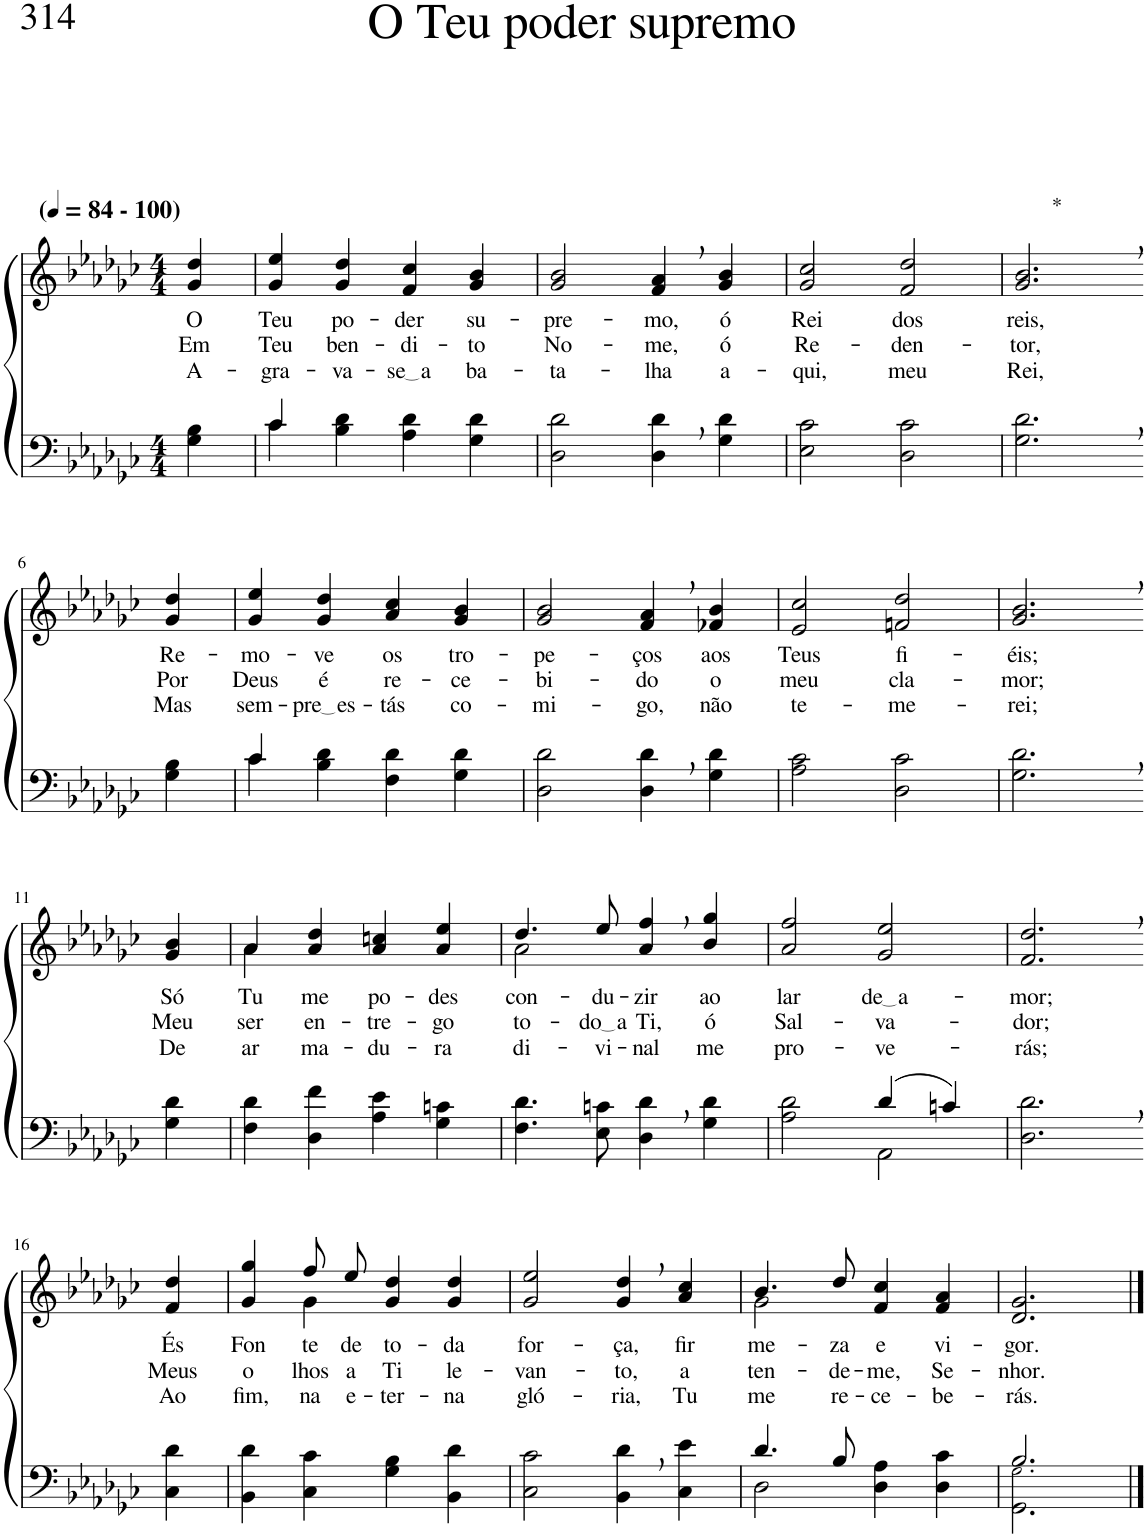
**kern	**kern	**text	**text	**text
*part2	*part1	*part1	*part1	*part1
*staff2	*staff1	*staff1	*staff1	*staff1
*I"Parte III e IV	*I"Parte I e II	*	*	*
*clefF4	*clefG2	*	*	*
*Trd2c3	*Trd2c3	*	*	*
*k[b-e-a-d-g-c-]	*k[b-e-a-d-g-c-]	*	*	*
*M4/4	*M4/4	*	*	*
*MM84	*MM84	*	*	*
=1	=1	=1	=1	=1
!	!LO:TX:a:B:t=(	!	!	!
!	!LO:TX:a:B:t=- 100)	!	!	!
!	!	!LO:LY:b	!LO:LY:b	!LO:LY:b
4G-\ 4B-\	4g-/ 4dd-/	O	Em	A-
=2	=2	=2	=2	=2
*^	*	*	*	*
!	!	!	!LO:LY:b	!LO:LY:b	!LO:LY:b
4c-/	4c-\	4g-/ 4ee-/	Teu	Teu	-gra-
!	!	!	!LO:LY:b	!LO:LY:b	!LO:LY:b
2.ryy	4B-\ 4d-\	4g-/ 4dd-/	po-	ben-	-va-
!	!	!	!LO:LY:b	!LO:LY:b	!LO:LY:b
.	4A-\ 4d-\	4f/ 4cc-/	-der	-di-	se a
!	!	!	!LO:LY:b	!LO:LY:b	!LO:LY:b
.	4G-\ 4d-\	4g-/ 4b-/	su-	-to	ba-
=3	=3	=3	=3	=3	=3
!	!	!	!LO:LY:b	!LO:LY:b	!LO:LY:b
*v	*v	*	*	*	*
2D-\ 2d-\	2g-/ 2b-/	-pre-	No-	-ta-
!	!	!LO:LY:b	!LO:LY:b	!LO:LY:b
4D-\, 4d-\,	4f/, 4a-/,	-mo,	-me,	-lha
!	!	!LO:LY:b	!LO:LY:b	!LO:LY:b
4G-\ 4d-\	4g-/ 4b-/	ó	ó	a-
=4	=4	=4	=4	=4
!	!	!LO:LY:b	!LO:LY:b	!LO:LY:b
2E-\ 2c-\	2g-/ 2cc-/	Rei	Re-	-qui,
!	!	!LO:LY:b	!LO:LY:b	!LO:LY:b
2D-\ 2c-\	2f/ 2dd-/	dos	-den-	meu
=5	=5	=5	=5	=5
!	!LO:TX:a:t=*	!	!	!
!	!	!LO:LY:b	!LO:LY:b	!LO:LY:b
2.G-\, 2.d-\,	2.g-/, 2.b-/,	reis,	-tor,	Rei,
!!LO:LB:g=z
=6-	=6-	=6-	=6-	=6-
!	!	!LO:LY:b	!LO:LY:b	!LO:LY:b
4G-\ 4B-\	4g-/ 4dd-/	Re-	Por	Mas
=7	=7	=7	=7	=7
*^	*	*	*	*
!	!	!	!LO:LY:b	!LO:LY:b	!LO:LY:b
4c-/	4c-\	4g-/ 4ee-/	-mo-	Deus	sem-
!	!	!	!LO:LY:b	!LO:LY:b	!LO:LY:b
2.ryy	4B-\ 4d-\	4g-/ 4dd-/	-ve	é	pre es
!	!	!	!LO:LY:b	!LO:LY:b	!LO:LY:b
.	4F\ 4d-\	4a-/ 4cc-/	os	re-	-tás
!	!	!	!LO:LY:b	!LO:LY:b	!LO:LY:b
.	4G-\ 4d-\	4g-/ 4b-/	tro-	-ce-	co-
=8	=8	=8	=8	=8	=8
!	!	!	!LO:LY:b	!LO:LY:b	!LO:LY:b
*v	*v	*	*	*	*
2D-\ 2d-\	2g-/ 2b-/	-pe-	-bi-	-mi-
!	!	!LO:LY:b	!LO:LY:b	!LO:LY:b
4D-\, 4d-\,	4f/, 4a-/,	-ços	-do	-go,
!	!	!LO:LY:b	!LO:LY:b	!LO:LY:b
4G-\ 4d-\	4f-X/ 4b-/	aos	o	não
=9	=9	=9	=9	=9
!	!	!LO:LY:b	!LO:LY:b	!LO:LY:b
2A-\ 2c-\	2e-/ 2cc-/	Teus	meu	te-
!	!	!LO:LY:b	!LO:LY:b	!LO:LY:b
2D-\ 2c-\	2fn/ 2dd-/	fi-	cla-	-me-
=10	=10	=10	=10	=10
!	!	!LO:LY:b	!LO:LY:b	!LO:LY:b
2.G-\, 2.d-\,	2.g-/, 2.b-/,	-éis;	-mor;	-rei;
!!LO:LB:g=z
=11-	=11-	=11-	=11-	=11-
!	!	!LO:LY:b	!LO:LY:b	!LO:LY:b
4G-\ 4d-\	4g-/ 4b-/	Só	Meu	De
=12	=12	=12	=12	=12
*	*^	*	*	*
!	!	!	!LO:LY:b	!LO:LY:b	!LO:LY:b
4F\ 4d-\	4a-/	4a-\	Tu	ser	ar-
!	!	!	!LO:LY:b	!LO:LY:b	!LO:LY:b
4D-\ 4f\	4a-/ 4dd-/	2.ryy	me	en-	-ma-
!	!	!	!LO:LY:b	!LO:LY:b	!LO:LY:b
4A-\ 4e-\	4a-/ 4ccn/	.	po-	-tre-	-du-
!	!	!	!LO:LY:b	!LO:LY:b	!LO:LY:b
4G-\ 4cn\	4a-/ 4ee-/	.	-des	-go	-ra
=13	=13	=13	=13	=13	=13
!	!	!	!LO:LY:b	!LO:LY:b	!LO:LY:b
4.F\ 4.d-\	4.dd-/	2a-\	con-	to-	di-
!	!	!	!LO:LY:b	!LO:LY:b	!LO:LY:b
8E-\ 8cn\	8ee-/	.	-du-	do a	-vi-
!	!	!	!LO:LY:b	!LO:LY:b	!LO:LY:b
4D-\, 4d-\,	4a-/, 4ff/,	2ryy	-zir	Ti,	-nal
!	!	!	!LO:LY:b	!LO:LY:b	!LO:LY:b
4G-\ 4d-\	4b-/ 4gg-/	.	ao	ó	me
*	*v	*v	*	*	*
=14	=14	=14	=14	=14
*^	*	*	*	*
!	!	!	!LO:LY:b	!LO:LY:b	!LO:LY:b
2ryy	2A-\ 2d-\	2a-/ 2ff/	lar	Sal-	pro-
!	!	!	!LO:LY:b	!LO:LY:b	!LO:LY:b
(4d-/	2AA-\	2g-/ 2ee-/	de a	-va-	-ve-
4cn/)	.	.	.	.	.
*v	*v	*	*	*	*
=15	=15	=15	=15	=15
!	!	!LO:LY:b	!LO:LY:b	!LO:LY:b
2.D-\, 2.d-\,	2.f/, 2.dd-/,	-mor;	-dor;	-rás;
!!LO:LB:g=z
=16-	=16-	=16-	=16-	=16-
!	!	!LO:LY:b	!LO:LY:b	!LO:LY:b
4C-\ 4d-\	4f/ 4dd-/	És	Meus	Ao
=17	=17	=17	=17	=17
!	!	!LO:LY:b	!LO:LY:b	!LO:LY:b
*	*^	*	*	*
4BB-\ 4d-\	4g-/ 4gg-/	4ryy	Fon-	o-	fim,
!	!	!	!LO:LY:b	!LO:LY:b	!LO:LY:b
4C-\ 4c-\	8ff/L	4g-\	-te	-lhos	na
!	!	!	!LO:LY:b	!LO:LY:b	!LO:LY:b
.	8ee-/J	.	de	a	e-
!	!	!	!LO:LY:b	!LO:LY:b	!LO:LY:b
4G-\ 4B-\	4g-/ 4dd-/	2ryy	to-	Ti	-ter-
!	!	!	!LO:LY:b	!LO:LY:b	!LO:LY:b
4BB-\ 4d-\	4g-/ 4dd-/	.	-da	le-	-na
*	*v	*v	*	*	*
=18	=18	=18	=18	=18
!	!	!LO:LY:b	!LO:LY:b	!LO:LY:b
2C-\ 2c-\	2g-/ 2ee-/	for-	-van-	gló-
!	!	!LO:LY:b	!LO:LY:b	!LO:LY:b
4BB-\, 4d-\,	4g-/, 4dd-/,	-ça,	-to,	-ria,
!	!	!LO:LY:b	!LO:LY:b	!LO:LY:b
4C-\ 4e-\	4a-/ 4cc-/	fir-	a-	Tu
=19	=19	=19	=19	=19
*^	*^	*	*	*
!	!	!	!	!LO:LY:b	!LO:LY:b	!LO:LY:b
4.d-/	2D-\	4.b-/	2g-\	me-	-ten-	me
!	!	!	!	!LO:LY:b	!LO:LY:b	!LO:LY:b
8B-/	.	8dd-/	.	-za	-de-	re-
!	!	!	!	!LO:LY:b	!LO:LY:b	!LO:LY:b
2ryy	4D-\ 4A-\	4f/ 4cc-/	2ryy	e	-me,	-ce-
!	!	!	!	!LO:LY:b	!LO:LY:b	!LO:LY:b
.	4D-\ 4c-\	4f/ 4a-/	.	vi-	Se-	-be-
*	*	*v	*v	*	*	*
=20	=20	=20	=20	=20	=20
!	!	!	!LO:LY:b	!LO:LY:b	!LO:LY:b
2.B-/	2.GG-\ 2.G-!\	2.d-/ 2.g-/	-gor.	-nhor.	-rás.
*v	*v	*	*	*	*
==	==	==	==	==
*-	*-	*-	*-	*-
